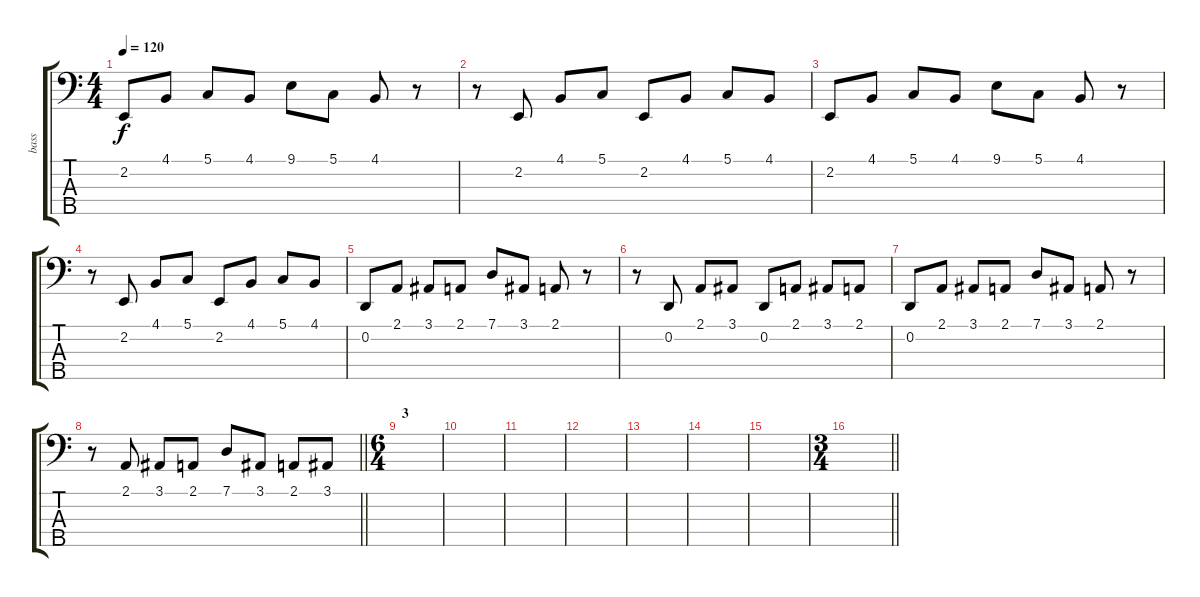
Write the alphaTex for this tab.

\track ("bass" "bass") {instrument pizzicatostrings}
\staff {score tabs}
\tuning (G2 D2 A1 E1 B0) {hide}
\ts (4 4)
\section ("" "")
\tempo 120
\clef f4
\ks c
2.2.8{dy f} 4.1.8 5.1.8 4.1.8 9.1.8 5.1.8 4.1.8 r.8 |
r.8 2.2.8 4.1.8 5.1.8 2.2.8 4.1.8 5.1.8 4.1.8 |
2.2.8 4.1.8 5.1.8 4.1.8 9.1.8 5.1.8 4.1.8 r.8 |
r.8 2.2.8 4.1.8 5.1.8 2.2.8 4.1.8 5.1.8 4.1.8 |
0.2.8 2.1.8 3.1.8 2.1.8 7.1.8 3.1.8 2.1.8 r.8 |
r.8 0.2.8 2.1.8 3.1.8 0.2.8 2.1.8 3.1.8 2.1.8 |
0.2.8 2.1.8 3.1.8 2.1.8 7.1.8 3.1.8 2.1.8 r.8 |
\barLineRight lightlight
r.8 2.1.8 3.1.8 2.1.8 7.1.8 3.1.8 2.1.8 3.1.8 |
\ts (6 4)
\section ("" "3")
|
|
|
|
|
|
|
\ts (3 4)
\barLineRight lightlight
